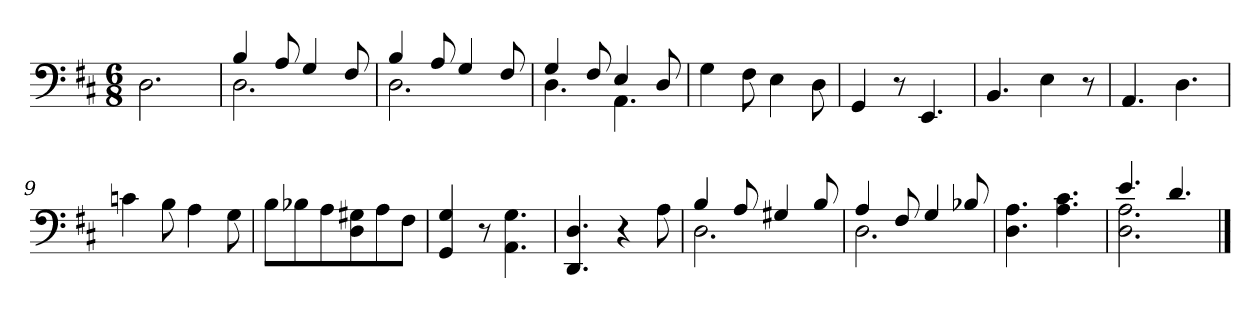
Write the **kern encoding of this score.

**kern
*part1
*staff1
*clefF4
*k[f#c#]
*M6/8
=1
2.D\
=2
*^
4B/	2.D\
8A/	.
4G/	.
8F#/	.
=3	=3
4B/	2.D\
8A/	.
4G/	.
8F#/	.
=4	=4
4G/	4.D\
8F#/	.
4E/	4.AA\
8D/	.
*v	*v
=5
4G\
8F#\
4E\
8D\
=6
4GG/
8r
4.EE/
=7
4.BB/
4E\
8r
=8
4.AA/
4.D\
=9
4cn\
8B\
4A\
8G\
=10
8B\L
8B-X\
8A\
8D\ 8G#X\
8A\
8F#\J
=11
4GG/ 4G/
8r
4.AA\ 4.G\
=12
4.DD/ 4.D/
4r
8A\
=13
*^
4B/	2.D\
8A/	.
4G#X/	.
8B/	.
=14	=14
4A/	2.D\
8F#/	.
4G/	.
8B-X/	.
*v	*v
=15
4.D\ 4.A\
4.A\ 4.c#\
=16
*^
4.e/	2.D\ 2.A\
4.d/	.
*v	*v
==
*-
